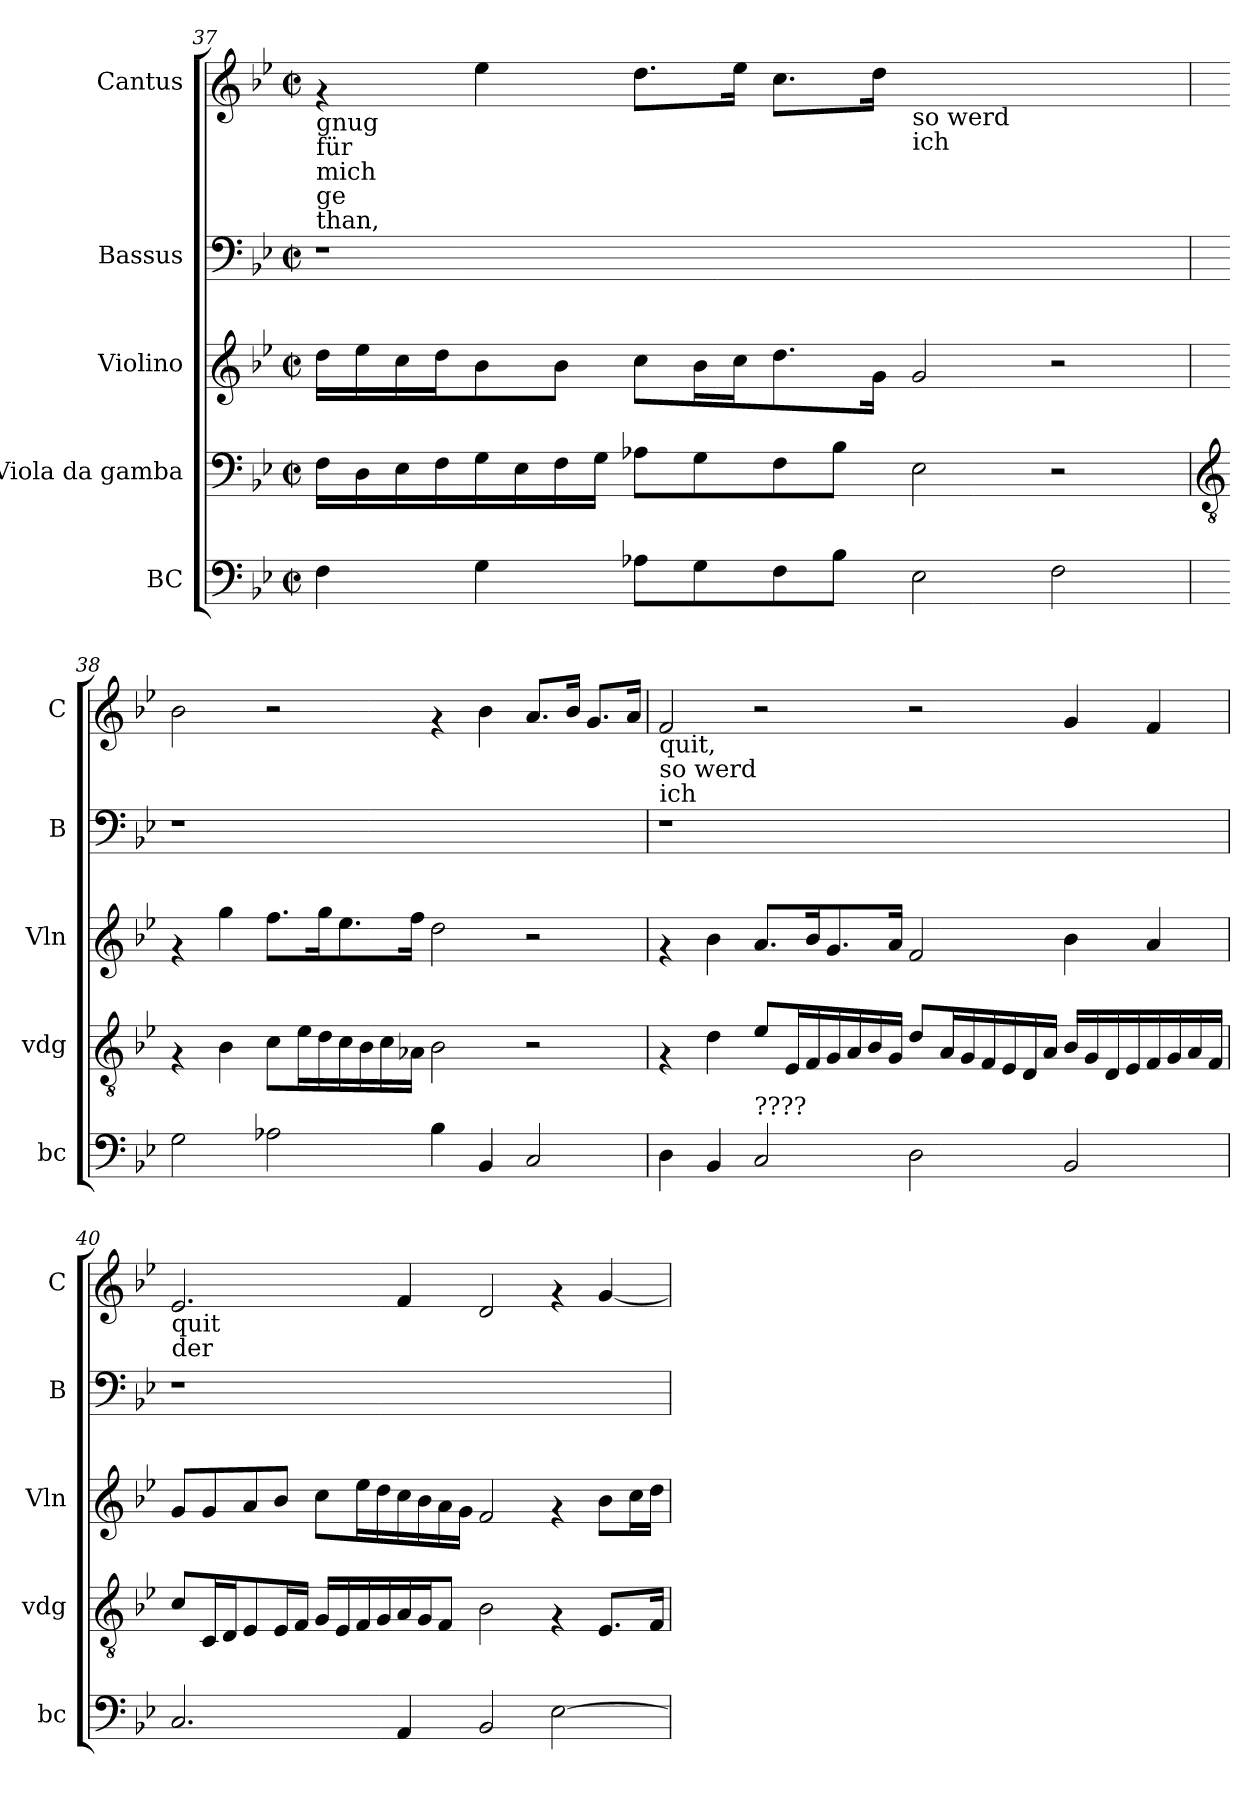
**kern	**kern	**kern	**kern	**kern
*part5	*part4	*part3	*part2	*part1
*staff5	*staff4	*staff3	*staff2	*staff1
*I"BC	*I"Viola da gamba	*I"Violino	*I"Bassus	*I"Cantus
*I'bc	*I'vdg	*I'Vln	*I'B	*I'C
*clefF4	*clefF4	*clefG2	*clefF4	*clefG2
*k[b-e-]	*k[b-e-]	*k[b-e-]	*k[b-e-]	*k[b-e-]
*B-:	*B-:	*B-:	*B-:	*B-:
*M2/2	*M2/2	*M2/2	*M2/2	*M2/2
*met(c|)	*met(c|)	*met(c|)	*met(c|)	*met(c|)
=37	=37	=37	=37	=37
!	!	!	!	!LO:TX:b:t=gnug
!	!	!	!	!LO:TX:b:t=für
!	!	!	!	!LO:TX:b:t=mich
!	!	!	!	!LO:TX:b:t=ge
!	!	!	!	!LO:TX:b:t=than,
4F\	16F\LL	16dd\LL	1r	4rf
.	16D\	16ee-\	.	.
.	16E-\	16cc\	.	.
.	16F\	16dd\J	.	.
4G\	16G\	8b-\	.	4ee-\
.	16E-\	.	.	.
.	16F\	8b-\J	.	.
.	16G\JJ	.	.	.
8A-X\L	8A-X\L	8cc\L	.	8.dd\L
8G\	8G\	16b-\L	.	.
.	.	16cc\J	.	16ee-\Jk
8F\	8F\	8.dd\	.	8.cc\L
8B-\J	8B-\J	.	.	.
.	.	16g\Jk	.	16dd\Jk
!	!	!	!	!LO:TX:b:t=so werd
!	!	!	!	!LO:TX:b:t=ich
2E-\	2E-\	2g/	1ryy	1ryy
2F\	2r	2r	.	.
!!LO:PB:g=z
=38	=38	=38	=38	=38
*	*clefGv2	*	*	*
2G\	4rF	4rf	1r	2b-\
.	4B-\	4gg\	.	.
2A-X\	8c\L	8.ff\L	.	2r
.	16e-\L	.	.	.
.	16d\	16gg\k	.	.
.	16c\	8.ee-\	.	.
.	16B-\	.	.	.
.	16c\	.	.	.
.	16A-X\JJ	16ff\Jk	.	.
4B-\	2B-\	2dd\	1ryy	4rf
4BB-/	.	.	.	4b-\
2C/	2r	2r	.	8.a/L
.	.	.	.	16b-/Jk
.	.	.	.	8.g/L
.	.	.	.	16a/Jk
=39	=39	=39	=39	=39
!	!	!	!	!LO:TX:b:t=quit,
!	!	!	!	!LO:TX:b:t=so werd
!	!	!	!	!LO:TX:b:t=ich
4D\	4rF	4rf	1r	2f/
4BB-/	4d\	4b-\	.	.
!LO:TX:a:t=????	!	!	!	!
2C/	8e-/L	8.a/L	.	2r
.	16E-/L	.	.	.
.	16F/	16b-/k	.	.
.	16G/	8.g/	.	.
.	16A/	.	.	.
.	16B-/	.	.	.
.	16G/JJ	16a/Jk	.	.
2D\	8d/L	2f/	1ryy	2r
.	16A/L	.	.	.
.	16G/	.	.	.
.	16F/	.	.	.
.	16E-/	.	.	.
.	16D/	.	.	.
.	16A/JJ	.	.	.
2BB-/	16B-/LL	4b-\	.	4g/
.	16G/	.	.	.
.	16D/	.	.	.
.	16E-/	.	.	.
.	16F/	4a/	.	4f/
.	16G/	.	.	.
.	16A/	.	.	.
.	16F/JJ	.	.	.
!!LO:LB:g=z
=40	=40	=40	=40	=40
!	!	!	!	!LO:TX:b:t=quit
!	!	!	!	!LO:TX:b:t=der
2.C/	8c/L	8g/L	1r	2.e-/
.	16C/L	8g/	.	.
.	16D/J	.	.	.
.	8E-/	8a/	.	.
.	16E-/L	8b-/J	.	.
.	16F/JJ	.	.	.
.	16G/LL	8cc\L	.	.
.	16E-/	.	.	.
.	16F/	16ee-\L	.	.
.	16G/	16dd\	.	.
4AA/	16A/	16cc\	.	4f/
.	16G/J	16b-\	.	.
.	8F/J	16a\	.	.
.	.	16g\JJ	.	.
2BB-/	2B-\	2f/	1ryy	2d/
[>2E-\	4rF	4rf	.	4rf
.	8.E-/L	8b-\L	.	[<4g/
.	.	16cc\L	.	.
.	16F/Jk	16dd\JJ	.	.
=	=	=	=	=
*-	*-	*-	*-	*-
